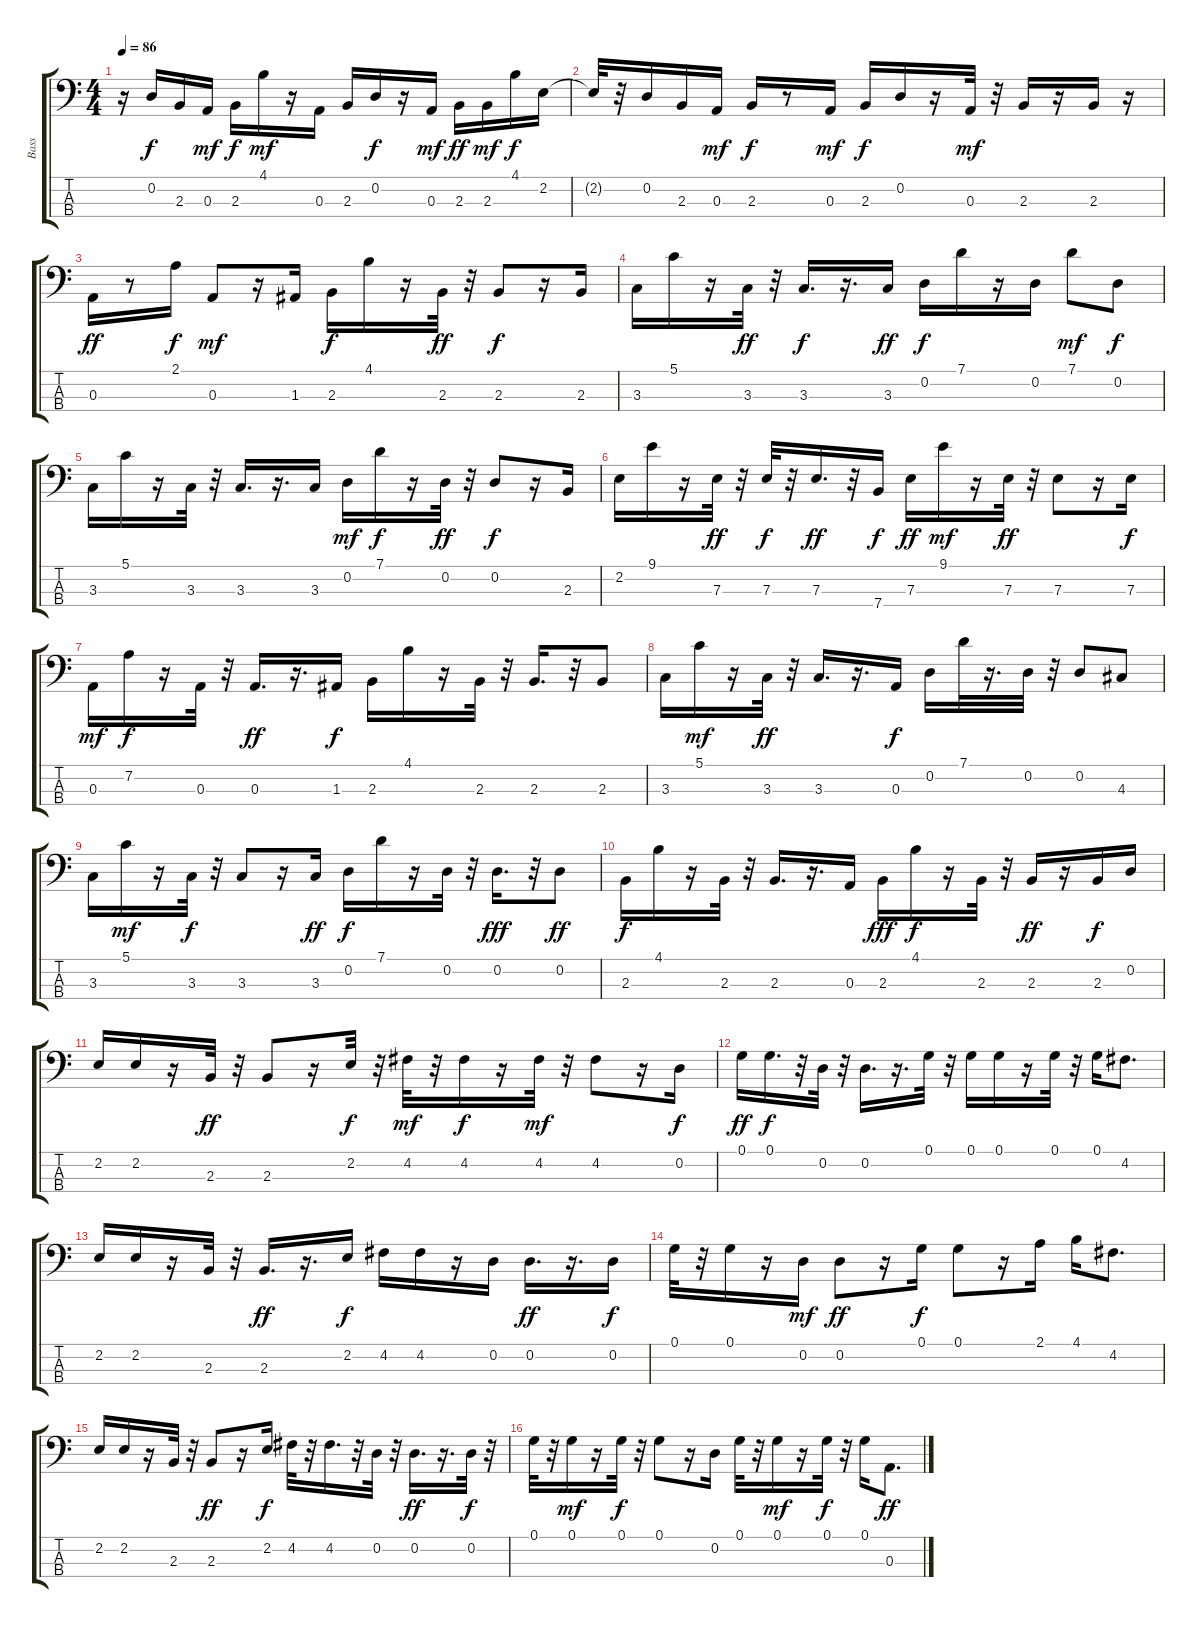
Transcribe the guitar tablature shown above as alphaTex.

\track ("Bass" "Bass") {instrument fretlessbass}
\staff {score tabs}
\tuning (G2 D2 A1 E1) {hide}
\ts (4 4)
\tempo 86
\clef f4
\ks c
r.16{dy f} 0.2.16 2.3.16 0.3.16{dy mf} 2.3.16{dy f} 4.1.16{dy mf} r.16 0.3.16 2.3.16 0.2.16{dy f} r.16 0.3.16{dy mf} 2.3.16{dy ff} 2.3.16{dy mf} 4.1.16{dy f} 2.2.16 |
2.2{t}.32 r.32 0.2.16 2.3.16 0.3.16{dy mf} 2.3.16{dy f} r.8 0.3.16{dy mf} 2.3.16{dy f} 0.2.16 r.16 0.3.32{dy mf} r.32 2.3.16 r.16 2.3.16 r.16 |
0.3.16{dy ff} r.8 2.1.16{dy f} 0.3.8{dy mf} r.16 1.3.16 2.3.16{dy f} 4.1.16 r.16 2.3.32{dy ff} r.32 2.3.8{dy f} r.16 2.3.16 |
3.3.16 5.1.16 r.16 3.3.32{dy ff} r.32 3.3.16{d dy f} r.16{d} 3.3.16{dy ff} 0.2.16{dy f} 7.1.16 r.16 0.2.16 7.1.8{dy mf} 0.2.8{dy f} |
3.3.16 5.1.16 r.16 3.3.32 r.32 3.3.16{d} r.16{d} 3.3.16 0.2.16{dy mf} 7.1.16{dy f} r.16 0.2.32{dy ff} r.32 0.2.8{dy f} r.16 2.3.16 |
2.2.16 9.1.16 r.16 7.3.32{dy ff} r.32 7.3.32{dy f} r.32 7.3.16{d dy ff} r.32 7.4.16{dy f} 7.3.16{dy ff} 9.1.16{dy mf} r.16 7.3.32{dy ff} r.32 7.3.8 r.16 7.3.16{dy f} |
0.3.16{dy mf} 7.2.16{dy f} r.16 0.3.32 r.32 0.3.16{d dy ff} r.16{d} 1.3.16{dy f} 2.3.16 4.1.16 r.16 2.3.32 r.32 2.3.16{d} r.32 2.3.8 |
3.3.16 5.1.16{dy mf} r.16 3.3.32{dy ff} r.32 3.3.16{d} r.16{d} 0.3.16{dy f} 0.2.16 7.1.32 r.16{d} 0.2.32 r.32 0.2.8 4.3.8 |
3.3.16 5.1.16{dy mf} r.16 3.3.32{dy f} r.32 3.3.8 r.16 3.3.16{dy ff} 0.2.16{dy f} 7.1.16 r.16 0.2.32 r.32 0.2.16{d dy fff} r.32 0.2.8{dy ff} |
2.3.16{dy f} 4.1.16 r.16 2.3.32 r.32 2.3.16{d} r.16{d} 0.3.16 2.3.16{dy fff} 4.1.16{dy f} r.16 2.3.32 r.32 2.3.16{dy ff} r.16 2.3.16{dy f} 0.2.16 |
2.2.16 2.2.16 r.16 2.3.32{dy ff} r.32 2.3.8 r.16 2.2.32{dy f} r.32 4.2.32{dy mf} r.32 4.2.16{dy f} r.16 4.2.32{dy mf} r.32 4.2.8 r.16 0.2.16{dy f} |
0.1.16{dy ff} 0.1.16{d dy f} r.32 0.2.32 r.32 0.2.16{d} r.16{d} 0.1.32 r.32 0.1.16 0.1.16 r.16 0.1.32 r.32 0.1.16 4.2.8{d} |
2.2.16 2.2.16 r.16 2.3.32 r.32 2.3.16{d dy ff} r.16{d} 2.2.16{dy f} 4.2.16 4.2.16 r.16 0.2.16 0.2.16{d dy ff} r.16{d} 0.2.16{dy f} |
0.1.32 r.32 0.1.16 r.16 0.2.16{dy mf} 0.2.8{dy ff} r.16 0.1.16{dy f} 0.1.8 r.16 2.1.16 4.1.16 4.2.8{d} |
2.2.16 2.2.16 r.16 2.3.32 r.32 2.3.8{dy ff} r.16 2.2.16{dy f} 4.2.32 r.32 4.2.16{d} r.32 0.2.32 r.32 0.2.16{d dy ff} r.16{d} 0.2.32{dy f} r.32 |
0.1.32 r.32 0.1.16{dy mf} r.16 0.1.32{dy f} r.32 0.1.8 r.16 0.2.16 0.1.32 r.32 0.1.16{dy mf} r.16 0.1.32{dy f} r.32 0.1.16 0.3.8{d dy ff}
